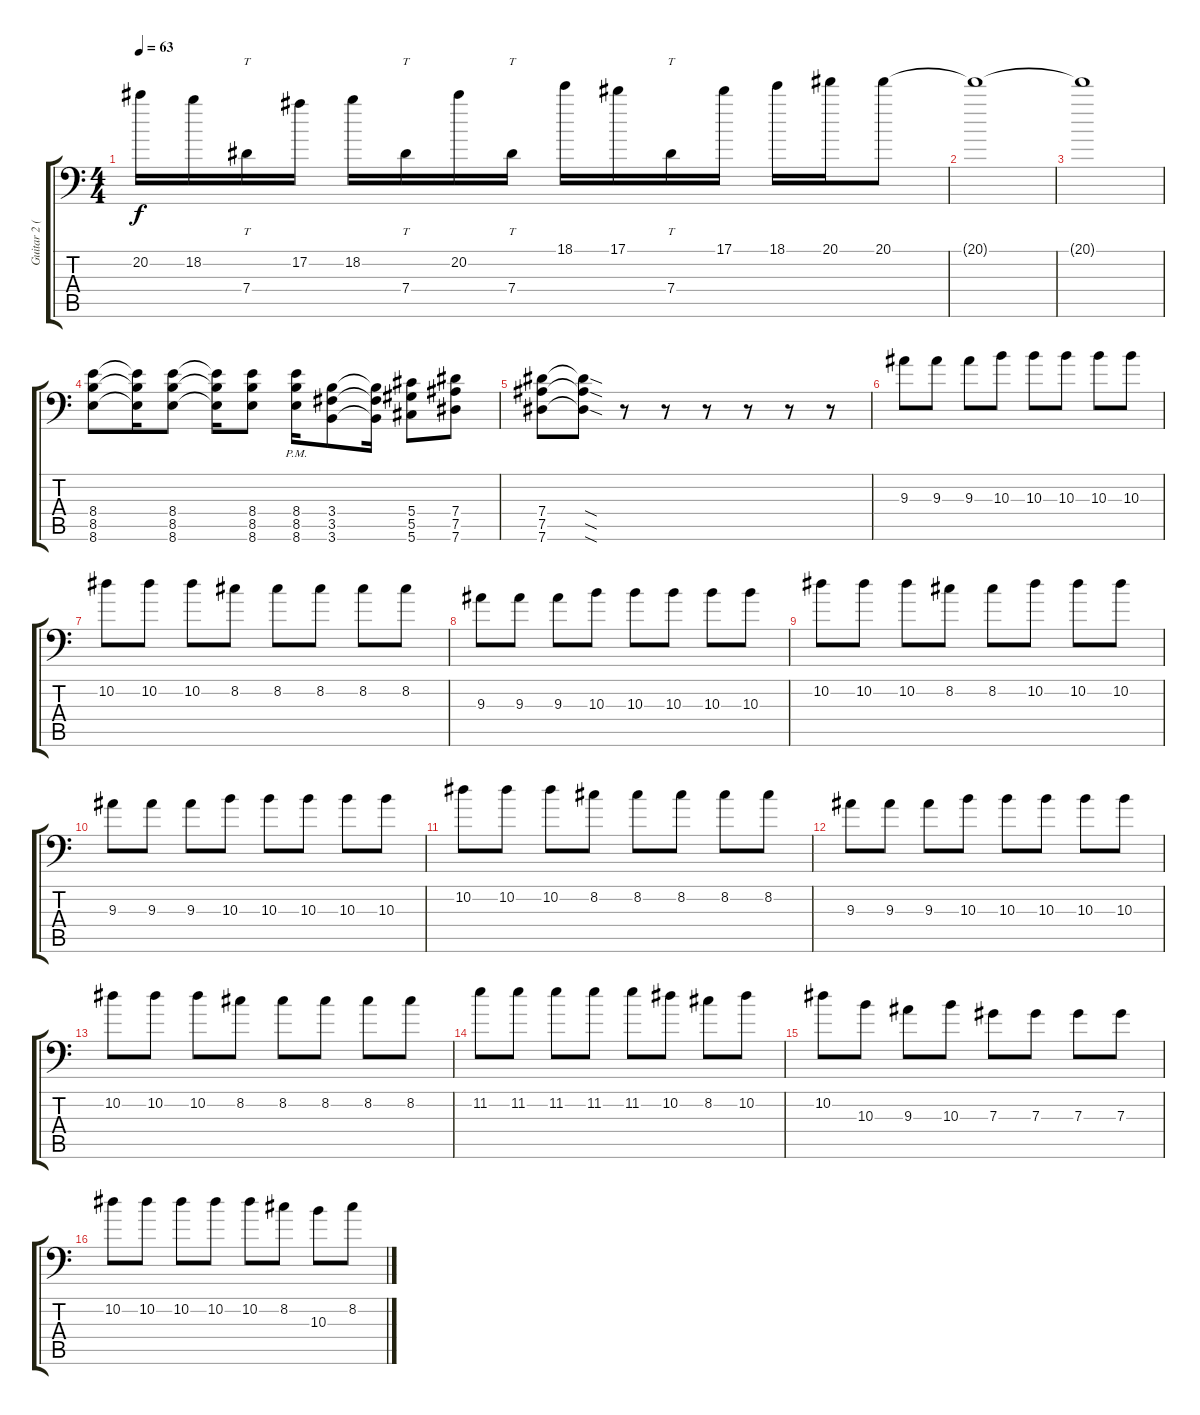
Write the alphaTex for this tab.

\track ("Guitar 2 (Drop G#)" "Guitar 2 (") {instrument distortionguitar}
\staff {score tabs}
\tuning (Bb3 F3 Db3 Ab2 Eb2 Ab1) {hide}
\ts (4 4)
\tempo 63
\clef f4
\ks c
20.2.16{dy f} 18.2.16 7.4.16{tt} 17.2.16 18.2.16 7.4.16{tt} 20.2.16 7.4.16{tt} 18.1.16 17.1.16 7.4.16{tt} 17.1.16 18.1.16 20.1.16 20.1.8 |
20.1{t}.1 |
20.1{t}.1 |
(8.4 8.5 8.6).8 (8.4{t} 8.5{t} 8.6{t}).16 (8.4 8.5 8.6).8 (8.4{t} 8.5{t} 8.6{t}).16 (8.4 8.5 8.6).8 (8.4{pm} 8.5{pm} 8.6{pm}).16 (3.4 3.5 3.6).8 (3.4{t} 3.5{t} 3.6{t}).16 (5.4 5.5 5.6).8 (7.4 7.5 7.6).8 |
(7.4 7.5 7.6).8 (7.4{sod t} 7.5{sod t} 7.6{sod t}).8 r.8 r.8 r.8 r.8 r.8 r.8 |
9.3.8 9.3.8 9.3.8 10.3.8 10.3.8 10.3.8 10.3.8 10.3.8 |
10.2.8 10.2.8 10.2.8 8.2.8 8.2.8 8.2.8 8.2.8 8.2.8 |
9.3.8 9.3.8 9.3.8 10.3.8 10.3.8 10.3.8 10.3.8 10.3.8 |
10.2.8 10.2.8 10.2.8 8.2.8 8.2.8 10.2.8 10.2.8 10.2.8 |
9.3.8 9.3.8 9.3.8 10.3.8 10.3.8 10.3.8 10.3.8 10.3.8 |
10.2.8 10.2.8 10.2.8 8.2.8 8.2.8 8.2.8 8.2.8 8.2.8 |
9.3.8 9.3.8 9.3.8 10.3.8 10.3.8 10.3.8 10.3.8 10.3.8 |
10.2.8 10.2.8 10.2.8 8.2.8 8.2.8 8.2.8 8.2.8 8.2.8 |
11.2.8 11.2.8 11.2.8 11.2.8 11.2.8 10.2.8 8.2.8 10.2.8 |
10.2.8 10.3.8 9.3.8 10.3.8 7.3.8 7.3.8 7.3.8 7.3.8 |
10.2.8 10.2.8 10.2.8 10.2.8 10.2.8 8.2.8 10.3.8 8.2.8
